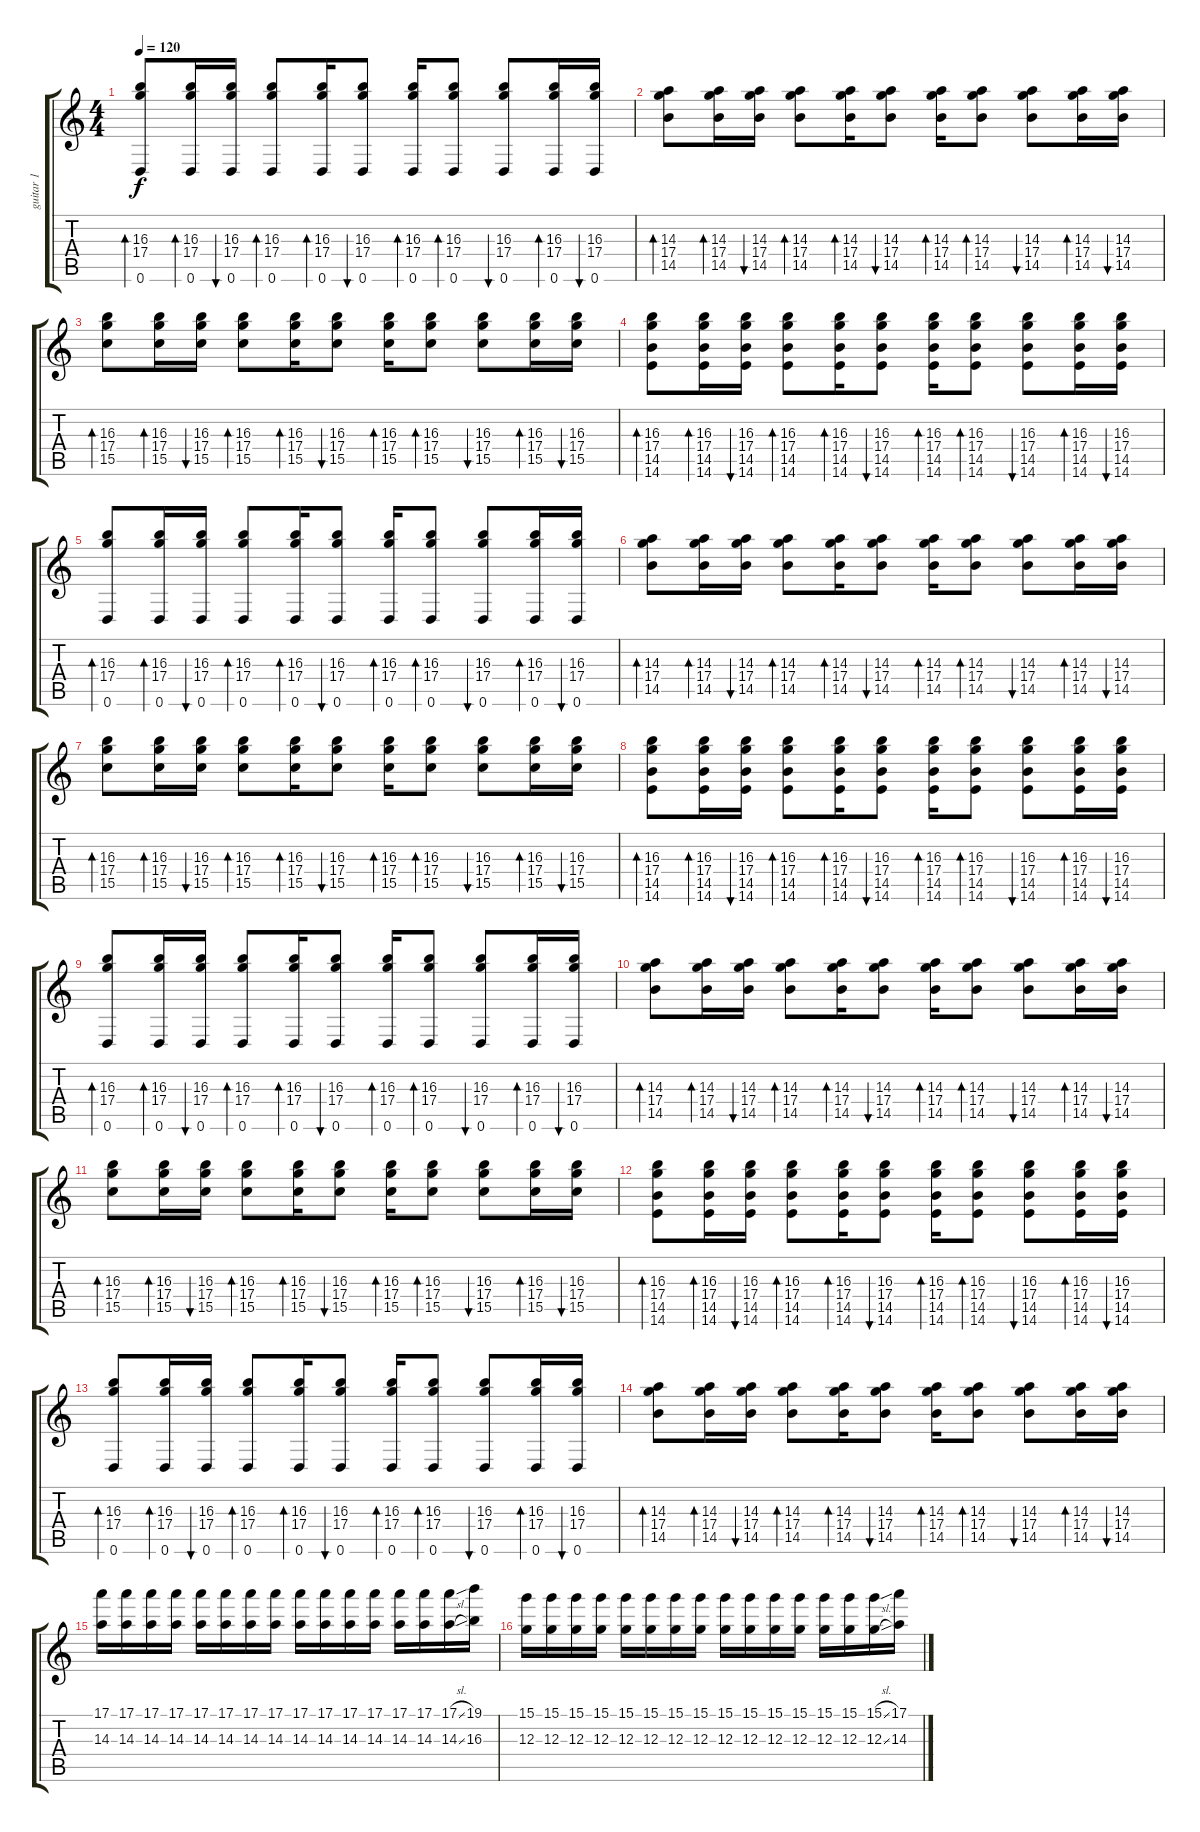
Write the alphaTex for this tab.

\track ("guitar 1" "guitar 1") {instrument acousticguitarsteel}
\staff {score tabs}
\tuning (E4 B3 G3 D3 A2 D2) {hide}
\ts (4 4)
\tempo 120
\clef g2
\ks c
(16.3 17.4 0.6).8{bd 60 dy f} (16.3 17.4 0.6).16{bd 60} (16.3 17.4 0.6).16{bu 60} (16.3 17.4 0.6).8{bd 60} (16.3 17.4 0.6).16{bd 60} (16.3 17.4 0.6).8{bu 60} (16.3 17.4 0.6).16{bd 60} (16.3 17.4 0.6).8{bd 60} (16.3 17.4 0.6).8{bu 60} (16.3 17.4 0.6).16{bd 60} (16.3 17.4 0.6).16{bu 60} |
(14.3 17.4 14.5).8{bd 60} (14.3 17.4 14.5).16{bd 60} (14.3 17.4 14.5).16{bu 60} (14.3 17.4 14.5).8{bd 60} (14.3 17.4 14.5).16{bd 60} (14.3 17.4 14.5).8{bu 60} (14.3 17.4 14.5).16{bd 60} (14.3 17.4 14.5).8{bd 60} (14.3 17.4 14.5).8{bu 60} (14.3 17.4 14.5).16{bd 60} (14.3 17.4 14.5).16{bu 60} |
(16.3 17.4 15.5).8{bd 60} (16.3 17.4 15.5).16{bd 60} (16.3 17.4 15.5).16{bu 60} (16.3 17.4 15.5).8{bd 60} (16.3 17.4 15.5).16{bd 60} (16.3 17.4 15.5).8{bu 60} (16.3 17.4 15.5).16{bd 60} (16.3 17.4 15.5).8{bd 60} (16.3 17.4 15.5).8{bu 60} (16.3 17.4 15.5).16{bd 60} (16.3 17.4 15.5).16{bu 60} |
(16.3 17.4 14.5 14.6).8{bd 60} (16.3 17.4 14.5 14.6).16{bd 60} (16.3 17.4 14.5 14.6).16{bu 60} (16.3 17.4 14.5 14.6).8{bd 60} (16.3 17.4 14.5 14.6).16{bd 60} (16.3 17.4 14.5 14.6).8{bu 60} (16.3 17.4 14.5 14.6).16{bd 60} (16.3 17.4 14.5 14.6).8{bd 60} (16.3 17.4 14.5 14.6).8{bu 60} (16.3 17.4 14.5 14.6).16{bd 60} (16.3 17.4 14.5 14.6).16{bu 60} |
(16.3 17.4 0.6).8{bd 60} (16.3 17.4 0.6).16{bd 60} (16.3 17.4 0.6).16{bu 60} (16.3 17.4 0.6).8{bd 60} (16.3 17.4 0.6).16{bd 60} (16.3 17.4 0.6).8{bu 60} (16.3 17.4 0.6).16{bd 60} (16.3 17.4 0.6).8{bd 60} (16.3 17.4 0.6).8{bu 60} (16.3 17.4 0.6).16{bd 60} (16.3 17.4 0.6).16{bu 60} |
(14.3 17.4 14.5).8{bd 60} (14.3 17.4 14.5).16{bd 60} (14.3 17.4 14.5).16{bu 60} (14.3 17.4 14.5).8{bd 60} (14.3 17.4 14.5).16{bd 60} (14.3 17.4 14.5).8{bu 60} (14.3 17.4 14.5).16{bd 60} (14.3 17.4 14.5).8{bd 60} (14.3 17.4 14.5).8{bu 60} (14.3 17.4 14.5).16{bd 60} (14.3 17.4 14.5).16{bu 60} |
(16.3 17.4 15.5).8{bd 60} (16.3 17.4 15.5).16{bd 60} (16.3 17.4 15.5).16{bu 60} (16.3 17.4 15.5).8{bd 60} (16.3 17.4 15.5).16{bd 60} (16.3 17.4 15.5).8{bu 60} (16.3 17.4 15.5).16{bd 60} (16.3 17.4 15.5).8{bd 60} (16.3 17.4 15.5).8{bu 60} (16.3 17.4 15.5).16{bd 60} (16.3 17.4 15.5).16{bu 60} |
(16.3 17.4 14.5 14.6).8{bd 60} (16.3 17.4 14.5 14.6).16{bd 60} (16.3 17.4 14.5 14.6).16{bu 60} (16.3 17.4 14.5 14.6).8{bd 60} (16.3 17.4 14.5 14.6).16{bd 60} (16.3 17.4 14.5 14.6).8{bu 60} (16.3 17.4 14.5 14.6).16{bd 60} (16.3 17.4 14.5 14.6).8{bd 60} (16.3 17.4 14.5 14.6).8{bu 60} (16.3 17.4 14.5 14.6).16{bd 60} (16.3 17.4 14.5 14.6).16{bu 60} |
(16.3 17.4 0.6).8{bd 60} (16.3 17.4 0.6).16{bd 60} (16.3 17.4 0.6).16{bu 60} (16.3 17.4 0.6).8{bd 60} (16.3 17.4 0.6).16{bd 60} (16.3 17.4 0.6).8{bu 60} (16.3 17.4 0.6).16{bd 60} (16.3 17.4 0.6).8{bd 60} (16.3 17.4 0.6).8{bu 60} (16.3 17.4 0.6).16{bd 60} (16.3 17.4 0.6).16{bu 60} |
(14.3 17.4 14.5).8{bd 60} (14.3 17.4 14.5).16{bd 60} (14.3 17.4 14.5).16{bu 60} (14.3 17.4 14.5).8{bd 60} (14.3 17.4 14.5).16{bd 60} (14.3 17.4 14.5).8{bu 60} (14.3 17.4 14.5).16{bd 60} (14.3 17.4 14.5).8{bd 60} (14.3 17.4 14.5).8{bu 60} (14.3 17.4 14.5).16{bd 60} (14.3 17.4 14.5).16{bu 60} |
(16.3 17.4 15.5).8{bd 60} (16.3 17.4 15.5).16{bd 60} (16.3 17.4 15.5).16{bu 60} (16.3 17.4 15.5).8{bd 60} (16.3 17.4 15.5).16{bd 60} (16.3 17.4 15.5).8{bu 60} (16.3 17.4 15.5).16{bd 60} (16.3 17.4 15.5).8{bd 60} (16.3 17.4 15.5).8{bu 60} (16.3 17.4 15.5).16{bd 60} (16.3 17.4 15.5).16{bu 60} |
(16.3 17.4 14.5 14.6).8{bd 60} (16.3 17.4 14.5 14.6).16{bd 60} (16.3 17.4 14.5 14.6).16{bu 60} (16.3 17.4 14.5 14.6).8{bd 60} (16.3 17.4 14.5 14.6).16{bd 60} (16.3 17.4 14.5 14.6).8{bu 60} (16.3 17.4 14.5 14.6).16{bd 60} (16.3 17.4 14.5 14.6).8{bd 60} (16.3 17.4 14.5 14.6).8{bu 60} (16.3 17.4 14.5 14.6).16{bd 60} (16.3 17.4 14.5 14.6).16{bu 60} |
(16.3 17.4 0.6).8{bd 60} (16.3 17.4 0.6).16{bd 60} (16.3 17.4 0.6).16{bu 60} (16.3 17.4 0.6).8{bd 60} (16.3 17.4 0.6).16{bd 60} (16.3 17.4 0.6).8{bu 60} (16.3 17.4 0.6).16{bd 60} (16.3 17.4 0.6).8{bd 60} (16.3 17.4 0.6).8{bu 60} (16.3 17.4 0.6).16{bd 60} (16.3 17.4 0.6).16{bu 60} |
(14.3 17.4 14.5).8{bd 60} (14.3 17.4 14.5).16{bd 60} (14.3 17.4 14.5).16{bu 60} (14.3 17.4 14.5).8{bd 60} (14.3 17.4 14.5).16{bd 60} (14.3 17.4 14.5).8{bu 60} (14.3 17.4 14.5).16{bd 60} (14.3 17.4 14.5).8{bd 60} (14.3 17.4 14.5).8{bu 60} (14.3 17.4 14.5).16{bd 60} (14.3 17.4 14.5).16{bu 60} |
(17.1 14.3).16{instrument distortionguitar} (17.1 14.3).16 (17.1 14.3).16 (17.1 14.3).16 (17.1 14.3).16 (17.1 14.3).16 (17.1 14.3).16 (17.1 14.3).16 (17.1 14.3).16 (17.1 14.3).16 (17.1 14.3).16 (17.1 14.3).16 (17.1 14.3).16 (17.1 14.3).16 (17.1{sl} 14.3{sl}).16 (19.1 16.3).16 |
(15.1 12.3).16 (15.1 12.3).16 (15.1 12.3).16 (15.1 12.3).16 (15.1 12.3).16 (15.1 12.3).16 (15.1 12.3).16 (15.1 12.3).16 (15.1 12.3).16 (15.1 12.3).16 (15.1 12.3).16 (15.1 12.3).16 (15.1 12.3).16 (15.1 12.3).16 (15.1{sl} 12.3{sl}).16 (17.1{sl} 14.3{sl}).16
